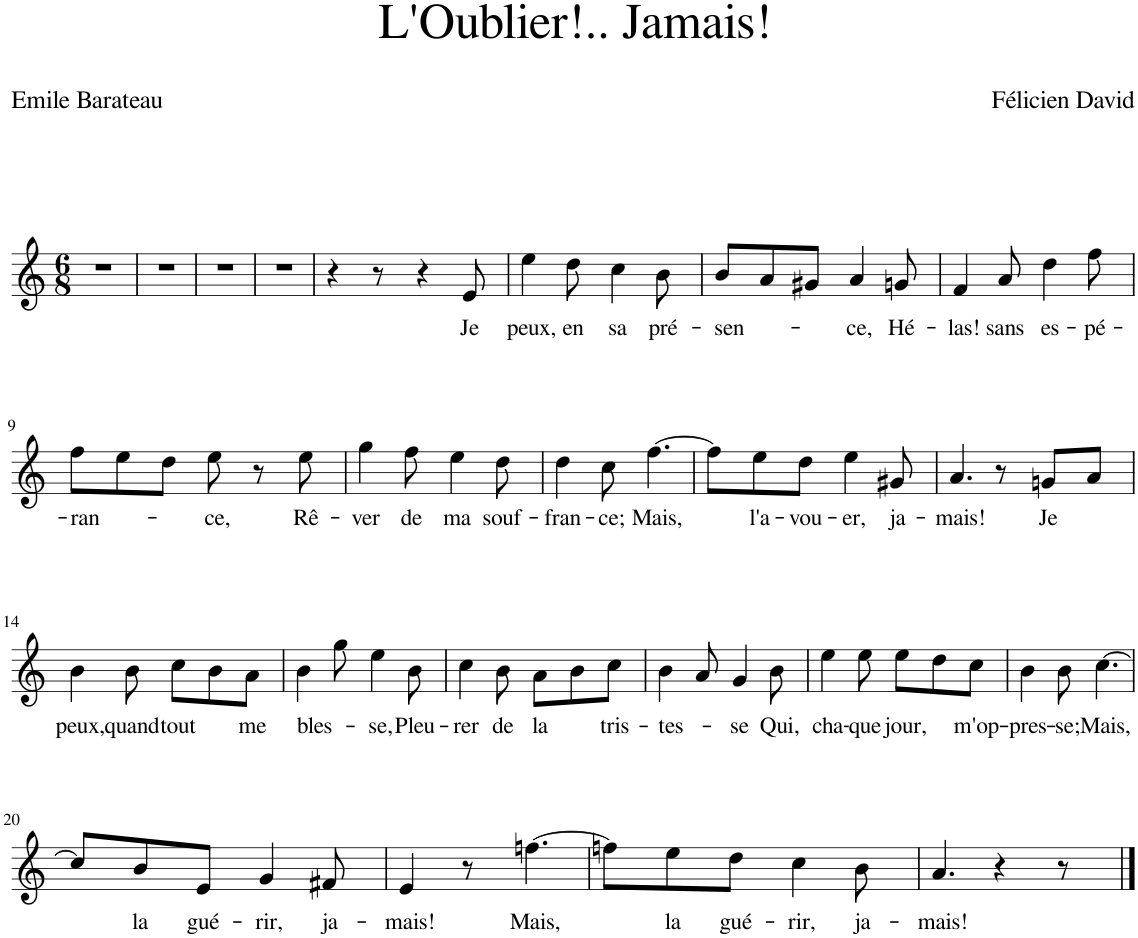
**kern	**text
*part1	*part1
*staff1	*staff1
*I"Piano	*
*I'Pno	*
*clefG2	*
*k[]	*
*M6/8	*
=1	=1
2.r	.
=2	=2
2.r	.
=3	=3
2.r	.
=4	=4
2.r	.
=5	=5
4r	.
8r	.
4r	.
!	!LO:LY:b
8e/	Je
=6	=6
!	!LO:LY:b
4ee\	peux,
!	!LO:LY:b
8dd\	en
!	!LO:LY:b
4cc\	sa
!	!LO:LY:b
8b\	pré-
=7	=7
!	!LO:LY:b
8b/L	-sen-
8a/	.
8g#X/J	.
!	!LO:LY:b
4a/	-ce,
!	!LO:LY:b
8gn/	Hé-
=8	=8
!	!LO:LY:b
4f/	-las!
!	!LO:LY:b
8a/	sans
!	!LO:LY:b
4dd\	es-
!	!LO:LY:b
8ff\	-pé-
!!LO:LB:g=z
=9	=9
!	!LO:LY:b
8ff\L	-ran-
8ee\	.
8dd\J	.
!	!LO:LY:b
8ee\	-ce,
8r	.
!	!LO:LY:b
8ee\	Rê-
=10	=10
!	!LO:LY:b
4gg\	-ver
!	!LO:LY:b
8ff\	de
!	!LO:LY:b
4ee\	ma
!	!LO:LY:b
8dd\	souf-
=11	=11
!	!LO:LY:b
4dd\	-fran-
!	!LO:LY:b
8cc\	-ce;
!	!LO:LY:b
[4.ff\	Mais,
=12	=12
8ff\L]	.
!	!LO:LY:b
8ee\	l'a-
!	!LO:LY:b
8dd\J	-vou-
!	!LO:LY:b
4ee\	-er,
!	!LO:LY:b
8g#X/	ja-
=13	=13
!	!LO:LY:b
4.a/	-mais!
8r	.
!	!LO:LY:b
8gn/L	Je
8a/J	.
!!LO:LB:g=z
=14	=14
!	!LO:LY:b
4b\	peux,
!	!LO:LY:b
8b\	quand
!	!LO:LY:b
8cc\L	tout
8b\	.
!	!LO:LY:b
8a\J	me
=15	=15
!	!LO:LY:b
4b\	bles-
8gg\	.
!	!LO:LY:b
4ee\	-se,
!	!LO:LY:b
8b\	Pleu-
=16	=16
!	!LO:LY:b
4cc\	-rer
!	!LO:LY:b
8b\	de
!	!LO:LY:b
8a\L	la
8b\	.
!	!LO:LY:b
8cc\J	tris-
=17	=17
!	!LO:LY:b
4b\	-tes-
8a/	.
!	!LO:LY:b
4g/	-se
!	!LO:LY:b
8b\	Qui,
=18	=18
!	!LO:LY:b
4ee\	cha-
!	!LO:LY:b
8ee\	-que
!	!LO:LY:b
8ee\L	jour,
8dd\	.
!	!LO:LY:b
8cc\J	m'op-
=19	=19
!	!LO:LY:b
4b\	-pres-
!	!LO:LY:b
8b\	-se;
!	!LO:LY:b
[4.cc\	Mais,
!!LO:LB:g=z
=20	=20
8cc/L]	.
!	!LO:LY:b
8b/	la
!	!LO:LY:b
8e/J	gué-
!	!LO:LY:b
4g/	-rir,
!	!LO:LY:b
8f#X/	ja-
=21	=21
!	!LO:LY:b
4e/	mais!
8r	.
!	!LO:LY:b
[4.ffn\	Mais,
=22	=22
8ffn\L]	.
!	!LO:LY:b
8ee\	la
!	!LO:LY:b
8dd\J	gué-
!	!LO:LY:b
4cc\	-rir,
!	!LO:LY:b
8b\	ja-
=23	=23
!	!LO:LY:b
4.a/	-mais!
4r	.
8r	.
==	==
*-	*-
